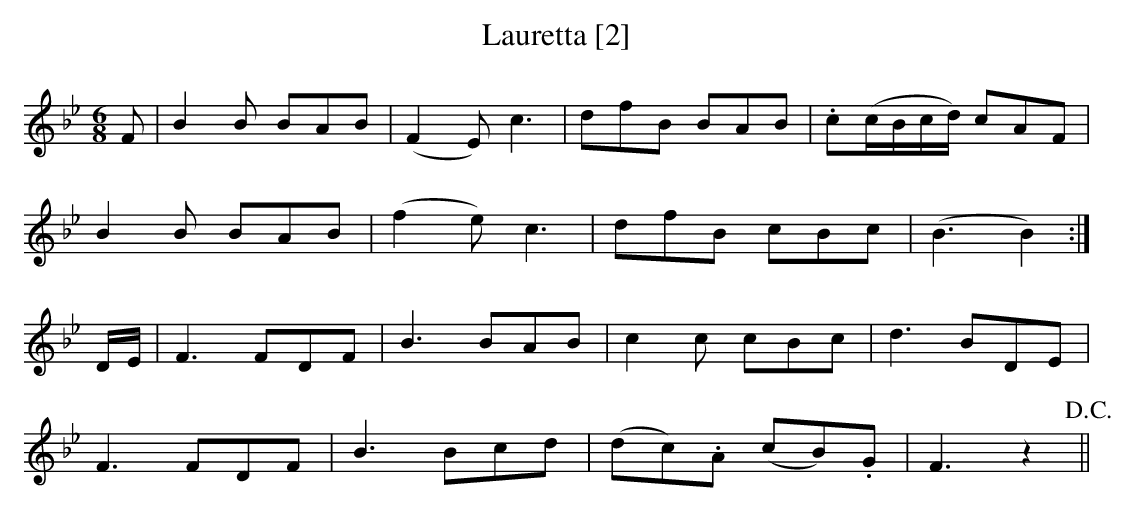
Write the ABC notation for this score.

X:1
T:Lauretta [2]
M:6/8
L:1/8
K:Bb
F|B2B BAB|(F2E) c3|dfB BAB|.c(c/B/c/d/) cAF|
B2B BAB|(f2e) c3|dfB cBc|(B3 B2):|
D/E/|F3 FDF|B3 BAB|c2c cBc|d3 BDE|
F3 FDF|B3 Bcd|(dc).A (cB).G|F3 z2!D.C.!||
